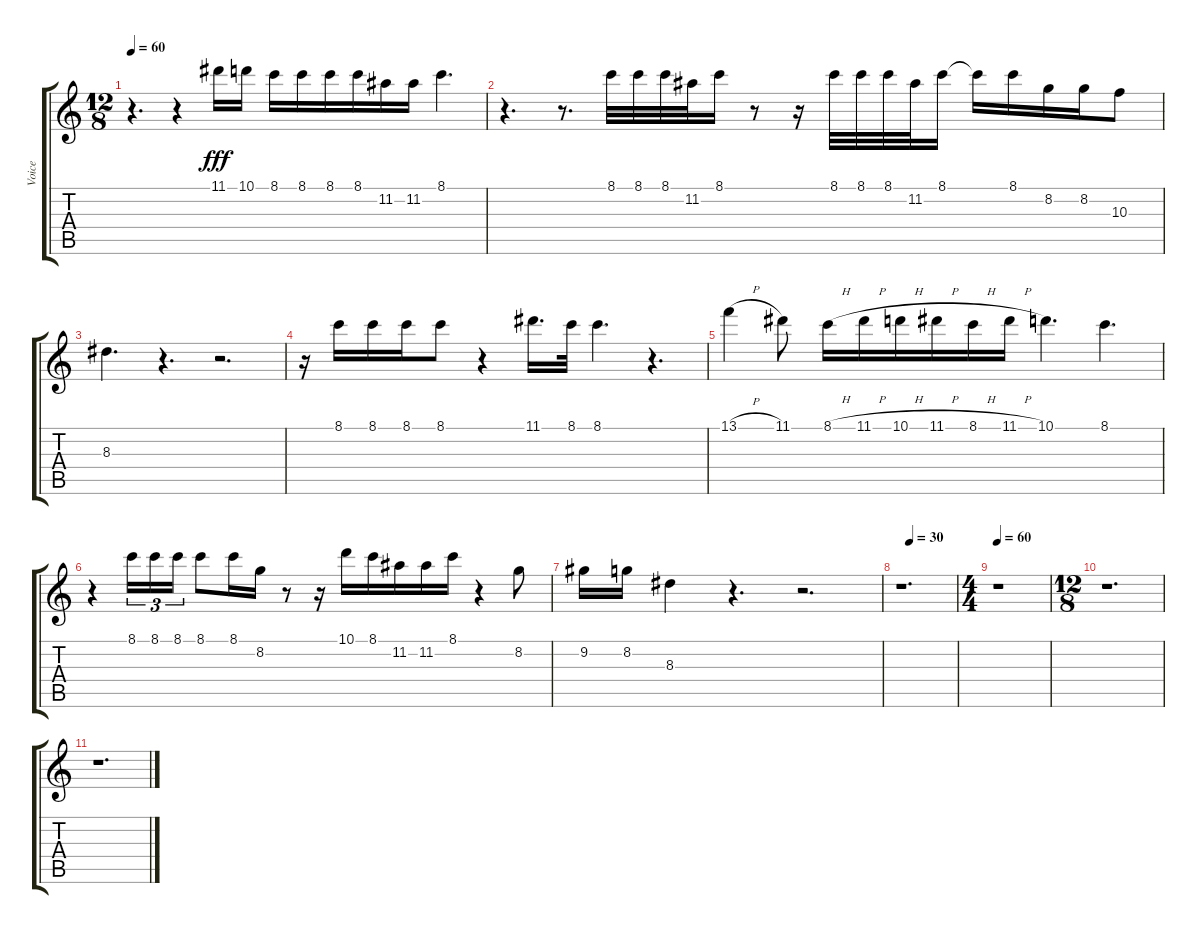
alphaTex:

\track ("Voice" "Voice") {instrument electricguitarjazz}
\staff {score tabs}
\tuning (E4 B3 G3 D3 A2 E2) {hide}
\ts (12 8)
\tempo 60
\clef g2
\ks c
r.4{d dy fff} r.4 11.1.16 10.1.16 8.1.16 8.1.16 8.1.16 8.1.16 11.2.16 11.2.16 8.1.4{d} |
r.4{d} r.8{d} 8.1.32 8.1.32 8.1.32 11.2.32 8.1.16 r.8 r.16 8.1.32 8.1.32 8.1.32 11.2.32 8.1.16 8.1{t}.16 8.1.16 8.2.16 8.2.16 10.3.8 |
8.3.4{d} r.4{d} r.2{d} |
r.16 8.1.16 8.1.16 8.1.16 8.1.8 r.4 11.1.16{d} 8.1.32 8.1.4{d} r.4{d} |
13.1{h}.4 11.1.8 8.1{h}.16 11.1{h}.16 10.1{h}.16 11.1{h}.16 8.1{h}.16 11.1{h}.16 10.1.4{d} 8.1.4{d} |
r.4 8.1.16{tu (3 2)} 8.1.16{tu (3 2)} 8.1.16{tu (3 2)} 8.1.8 8.1.16 8.2.16 r.8 r.16 10.1.16 8.1.16 11.2.16 11.2.16 8.1.16 r.4 8.2.8 |
9.2.16 8.2.16 8.3.4 r.4{d} r.2{d} |
\tempo (30 0.16666666666666666)
r.1{d} |
\ts (4 4)
\tempo 60
r.1 |
\ts (12 8)
r.1{d} |
r.1{d}
